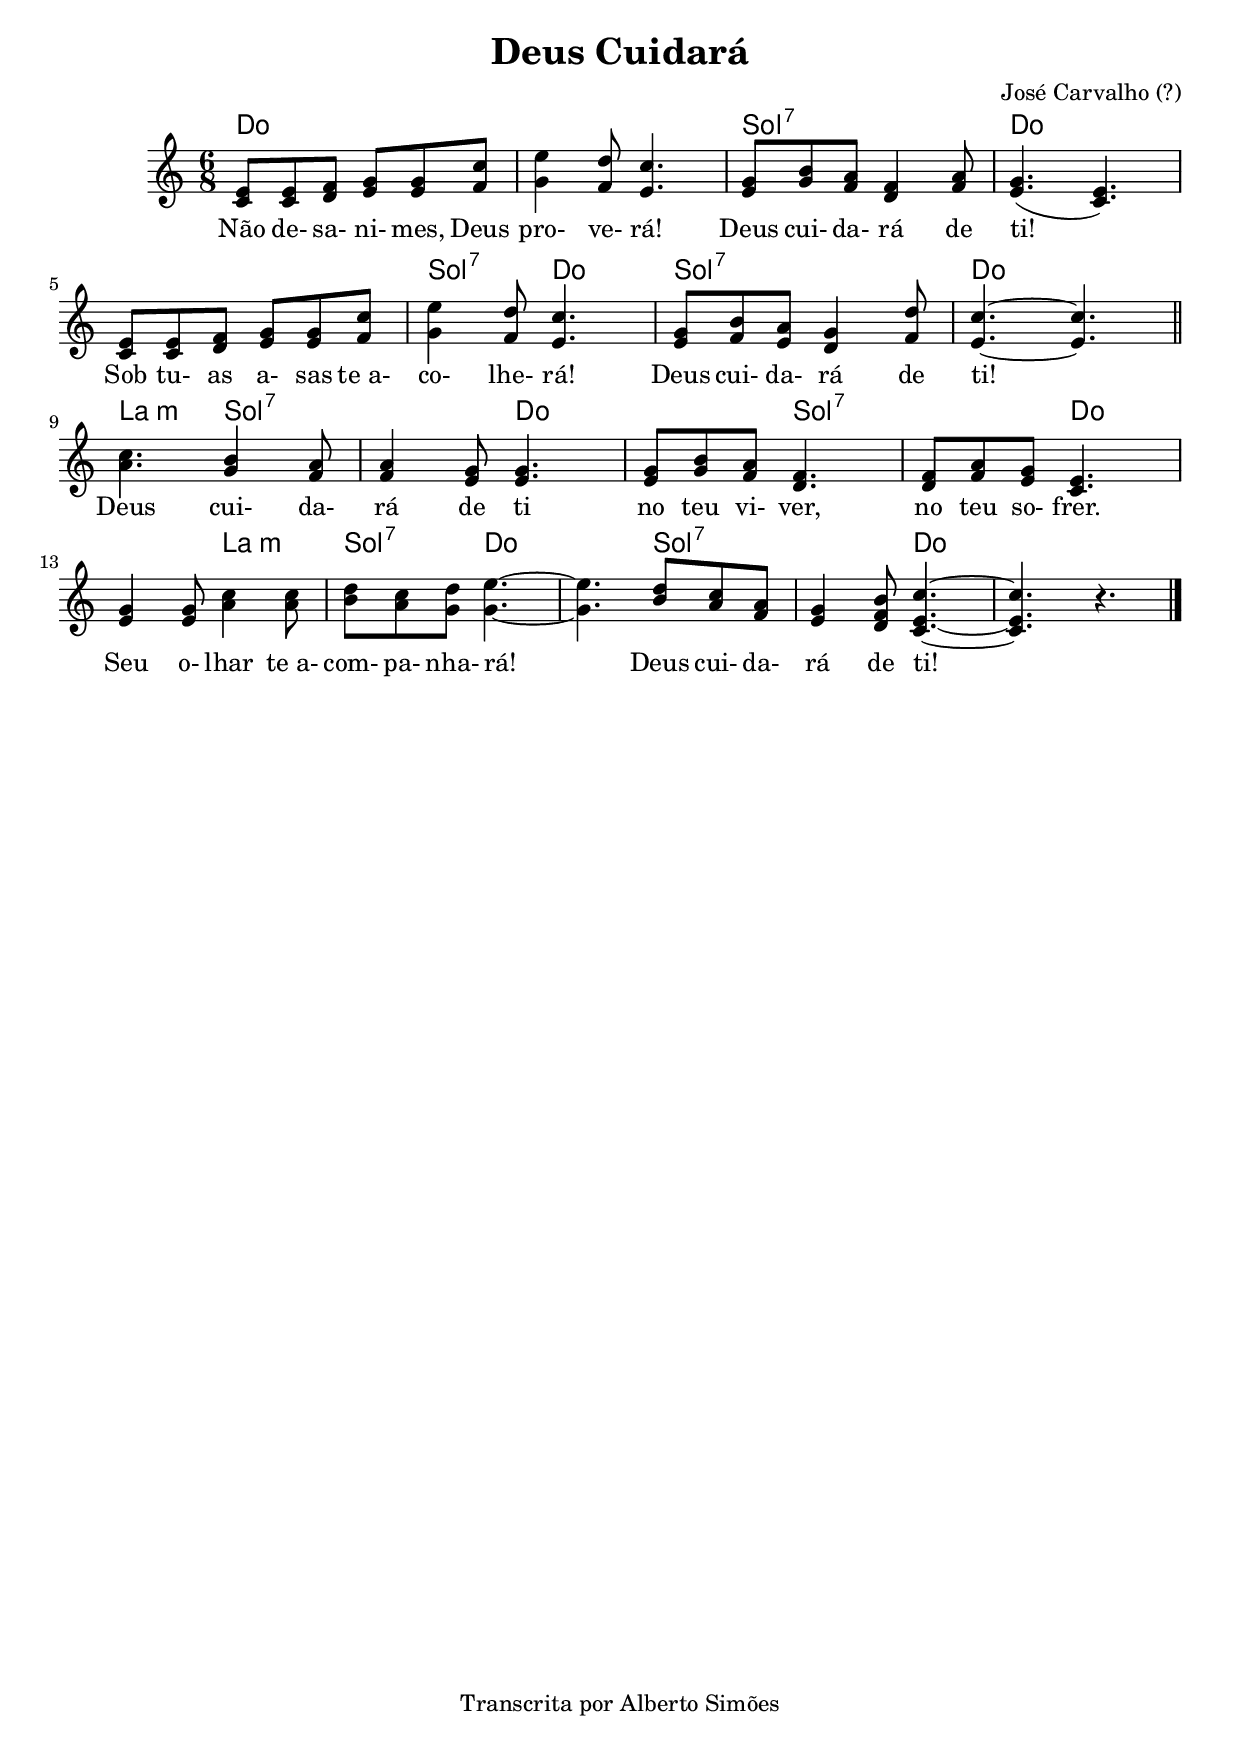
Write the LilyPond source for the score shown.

\version "2.14.0"

\header {
  title = "Deus Cuidará"
  composer = "José Carvalho (?)"
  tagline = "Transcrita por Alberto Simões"

  ocasioes = "misc"
  seccao   = "misc"
}

melody = \relative c' {
  \clef treble
  \key c \major
  \time 6/8

  <c e>8[ <c e> <d f>] <e g>[ <e g> <f c'>]
  <g e'>4 <f d'>8 <e c'>4.
  <e g>8[ <g b> <f a>] <d f>4 <f a>8
  <e g>4.( <c e>4.)
          \break

  <c e>8[ <c e> <d f>] <e g>[ <e g> <f c'>]
  <g e'>4 <f d'>8 <e c'>4.
  <e g>8[ <f b> <e a>] <d g>4 <f d'>8
  <e c'>4. ~ <e c'>4. \bar "||"
          \break
          
  <a c>4. <g b>4 <f a>8
  <f a>4 <e g>8 <e g>4.
  <e g>8[ <g b> <f a>] <d f>4.
  <d f>8[ <f a> <e g>] <c e>4.
          \break

  <e g>4 <e g>8 <a c>4 <a c>8
  <b d>8[ <a c> <g d'>] <g e'>4. ~
  <g e'>4. <b d>8[ <a c> <f a>] <e g>4 <d f b>8 <c e c'>4. ~ <c e c'>4. r4. \bar "|."

  \bar "|."
}

text = \lyrics {
  Não de- sa- ni- mes, Deus pro- ve- rá!
  Deus cui- da- rá de ti!
  Sob tu- as a- sas te_a- co- lhe- rá!
  Deus cui- da- rá de ti!

  Deus cui- da- rá de ti no teu vi- ver, no teu so- frer.
  Seu o- lhar te_a- com- pa- nha- rá! Deus cui- da- rá de ti!
}


\score {
  <<
    \chords {
      \italianChords
      c1. g2.:7 c1. 
      g4.:7 c4. g2.:7 c2.
      a4.:m g2.:7 c2. g2.:7 c2.
      a4.:m g4.:7 c2. g2.:7 c2.
    }
    \new Voice = "mel" \melody
    \new Lyrics \lyricsto mel \text
  >>
  \layout { }
  \midi {
    \context {
      \Score
      tempoWholesPerMinute = #(ly:make-moment 80 4)
    }}
}
